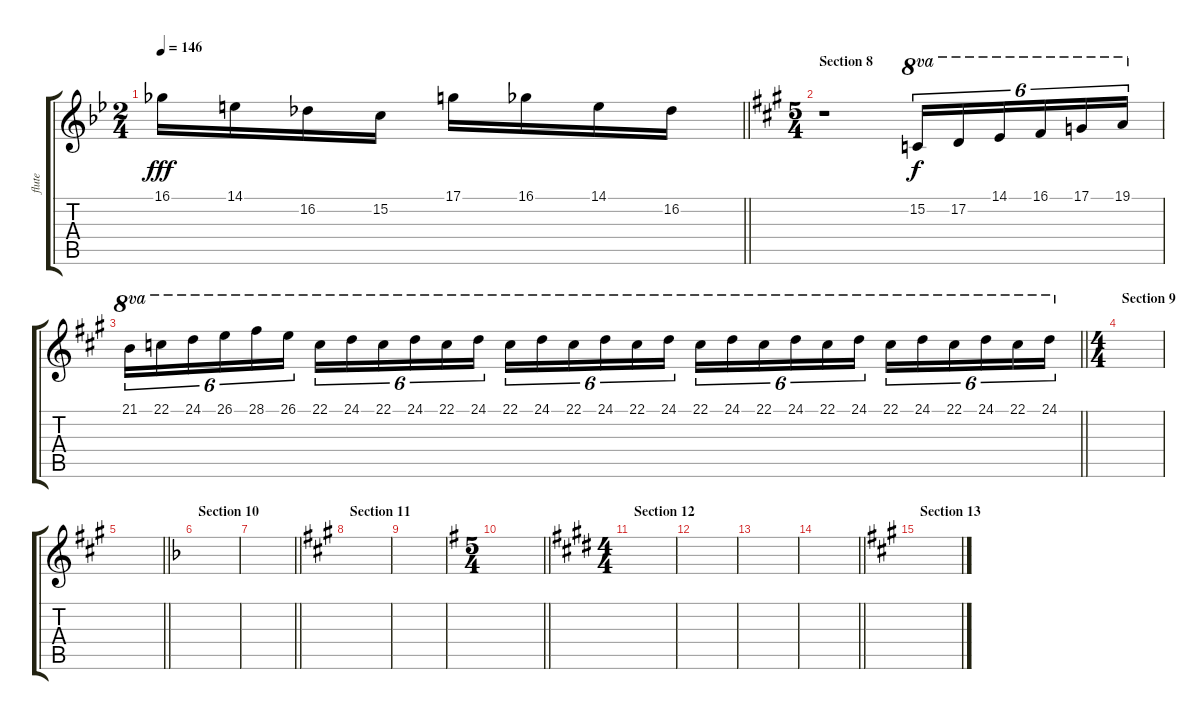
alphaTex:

\track ("flute" "flute") {instrument flute}
\staff {score tabs}
\tuning (D4 A3 F3 C3 G2 D2) {hide}
\ts (2 4)
\tempo 146
\clef g2
\barLineRight lightlight
\ks gminor
16.1.16{dy fff} 14.1.16 16.2.16 15.2.16 17.1.16 16.1.16 14.1.16 16.2.16 |
\ts (5 4)
\section ("" "Section 8")
\ks f#minor
r.1 15.2.16{tu (6 4) ot 8va dy f} 17.2.16{tu (6 4) ot 8va} 14.1.16{tu (6 4) ot 8va} 16.1.16{tu (6 4) ot 8va} 17.1.16{tu (6 4) ot 8va} 19.1.16{tu (6 4) ot 8va} |
\barLineRight lightlight
21.1.16{tu (6 4) ot 8va} 22.1.16{tu (6 4) ot 8va} 24.1.16{tu (6 4) ot 8va} 26.1.16{tu (6 4) ot 8va} 28.1.16{tu (6 4) ot 8va} 26.1.16{tu (6 4) ot 8va} 22.1.16{tu (6 4) ot 8va} 24.1.16{tu (6 4) ot 8va} 22.1.16{tu (6 4) ot 8va} 24.1.16{tu (6 4) ot 8va} 22.1.16{tu (6 4) ot 8va} 24.1.16{tu (6 4) ot 8va} 22.1.16{tu (6 4) ot 8va} 24.1.16{tu (6 4) ot 8va} 22.1.16{tu (6 4) ot 8va} 24.1.16{tu (6 4) ot 8va} 22.1.16{tu (6 4) ot 8va} 24.1.16{tu (6 4) ot 8va} 22.1.16{tu (6 4) ot 8va} 24.1.16{tu (6 4) ot 8va} 22.1.16{tu (6 4) ot 8va} 24.1.16{tu (6 4) ot 8va} 22.1.16{tu (6 4) ot 8va} 24.1.16{tu (6 4) ot 8va} 22.1.16{tu (6 4) ot 8va} 24.1.16{tu (6 4) ot 8va} 22.1.16{tu (6 4) ot 8va} 24.1.16{tu (6 4) ot 8va} 22.1.16{tu (6 4) ot 8va} 24.1.16{tu (6 4) ot 8va} |
\ts (4 4)
\section ("" "Section 9")
|
\barLineRight lightlight
|
\section ("" "Section 10")
\ks dminor
|
\barLineRight lightlight
|
\section ("" "Section 11")
\ks f#minor
|
|
\ts (5 4)
\barLineRight lightlight
\ks eminor
|
\ts (4 4)
\section ("" "Section 12")
\ks c#minor
|
|
|
\barLineRight lightlight
|
\section ("" "Section 13")
\ks f#minor
